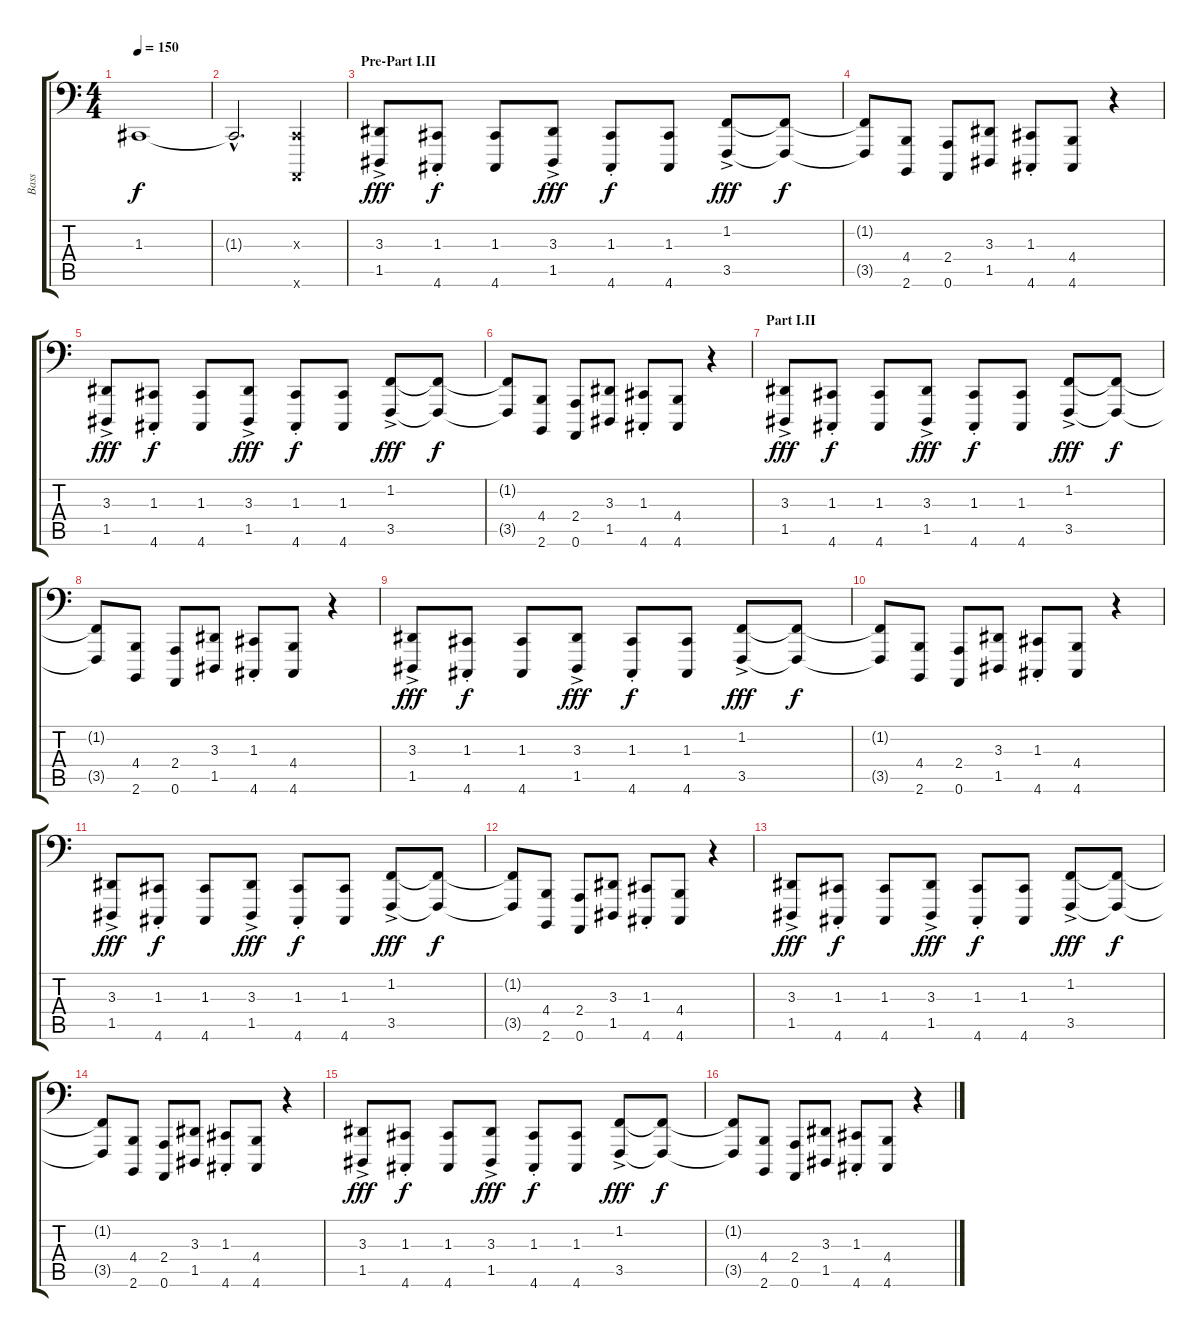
\track ("Bass" "Bass") {instrument lead2sawtooth}
\staff {score tabs}
\tuning (A2 E2 C2 G1 D1 A0) {hide}
\ts (4 4)
\tempo 150
\clef f4
\ks c
1.3{t}.1{dy f} |
1.3{hac t}.2{d} (0.3{x} 0.6{x}).4 |
\section ("" "Pre-Part I.II")
(3.3{ac} 1.5).8{dy fff} (1.3{st} 4.6{st}).8{dy f} (1.3 4.6).8 (3.3{ac} 1.5).8{dy fff} (1.3{st} 4.6{st}).8{dy f} (1.3 4.6).8 (1.2{ac} 3.5{ac}).8{dy fff} (1.2{t} 3.5{t}).8{dy f} |
(1.2{t} 3.5{t}).8 (4.4 2.6).8 (2.4 0.6).8 (3.3 1.5).8 (1.3{st} 4.6{st}).8 (4.4 4.6).8 r.4 |
(3.3{ac} 1.5).8{dy fff} (1.3{st} 4.6{st}).8{dy f} (1.3 4.6).8 (3.3{ac} 1.5).8{dy fff} (1.3{st} 4.6{st}).8{dy f} (1.3 4.6).8 (1.2{ac} 3.5{ac}).8{dy fff} (1.2{t} 3.5{t}).8{dy f} |
(1.2{t} 3.5{t}).8 (4.4 2.6).8 (2.4 0.6).8 (3.3 1.5).8 (1.3{st} 4.6{st}).8 (4.4 4.6).8 r.4 |
\section ("" "Part I.II")
(3.3{ac} 1.5).8{dy fff} (1.3{st} 4.6{st}).8{dy f} (1.3 4.6).8 (3.3{ac} 1.5).8{dy fff} (1.3{st} 4.6{st}).8{dy f} (1.3 4.6).8 (1.2{ac} 3.5{ac}).8{dy fff} (1.2{t} 3.5{t}).8{dy f} |
(1.2{t} 3.5{t}).8 (4.4 2.6).8 (2.4 0.6).8 (3.3 1.5).8 (1.3{st} 4.6{st}).8 (4.4 4.6).8 r.4 |
(3.3{ac} 1.5).8{dy fff} (1.3{st} 4.6{st}).8{dy f} (1.3 4.6).8 (3.3{ac} 1.5).8{dy fff} (1.3{st} 4.6{st}).8{dy f} (1.3 4.6).8 (1.2{ac} 3.5{ac}).8{dy fff} (1.2{t} 3.5{t}).8{dy f} |
(1.2{t} 3.5{t}).8 (4.4 2.6).8 (2.4 0.6).8 (3.3 1.5).8 (1.3{st} 4.6{st}).8 (4.4 4.6).8 r.4 |
(3.3{ac} 1.5).8{dy fff} (1.3{st} 4.6{st}).8{dy f} (1.3 4.6).8 (3.3{ac} 1.5).8{dy fff} (1.3{st} 4.6{st}).8{dy f} (1.3 4.6).8 (1.2{ac} 3.5{ac}).8{dy fff} (1.2{t} 3.5{t}).8{dy f} |
(1.2{t} 3.5{t}).8 (4.4 2.6).8 (2.4 0.6).8 (3.3 1.5).8 (1.3{st} 4.6{st}).8 (4.4 4.6).8 r.4 |
(3.3{ac} 1.5).8{dy fff} (1.3{st} 4.6{st}).8{dy f} (1.3 4.6).8 (3.3{ac} 1.5).8{dy fff} (1.3{st} 4.6{st}).8{dy f} (1.3 4.6).8 (1.2{ac} 3.5{ac}).8{dy fff} (1.2{t} 3.5{t}).8{dy f} |
(1.2{t} 3.5{t}).8 (4.4 2.6).8 (2.4 0.6).8 (3.3 1.5).8 (1.3{st} 4.6{st}).8 (4.4 4.6).8 r.4 |
(3.3{ac} 1.5).8{dy fff} (1.3{st} 4.6{st}).8{dy f} (1.3 4.6).8 (3.3{ac} 1.5).8{dy fff} (1.3{st} 4.6{st}).8{dy f} (1.3 4.6).8 (1.2{ac} 3.5{ac}).8{dy fff} (1.2{t} 3.5{t}).8{dy f} |
(1.2{t} 3.5{t}).8 (4.4 2.6).8 (2.4 0.6).8 (3.3 1.5).8 (1.3{st} 4.6{st}).8 (4.4 4.6).8 r.4
